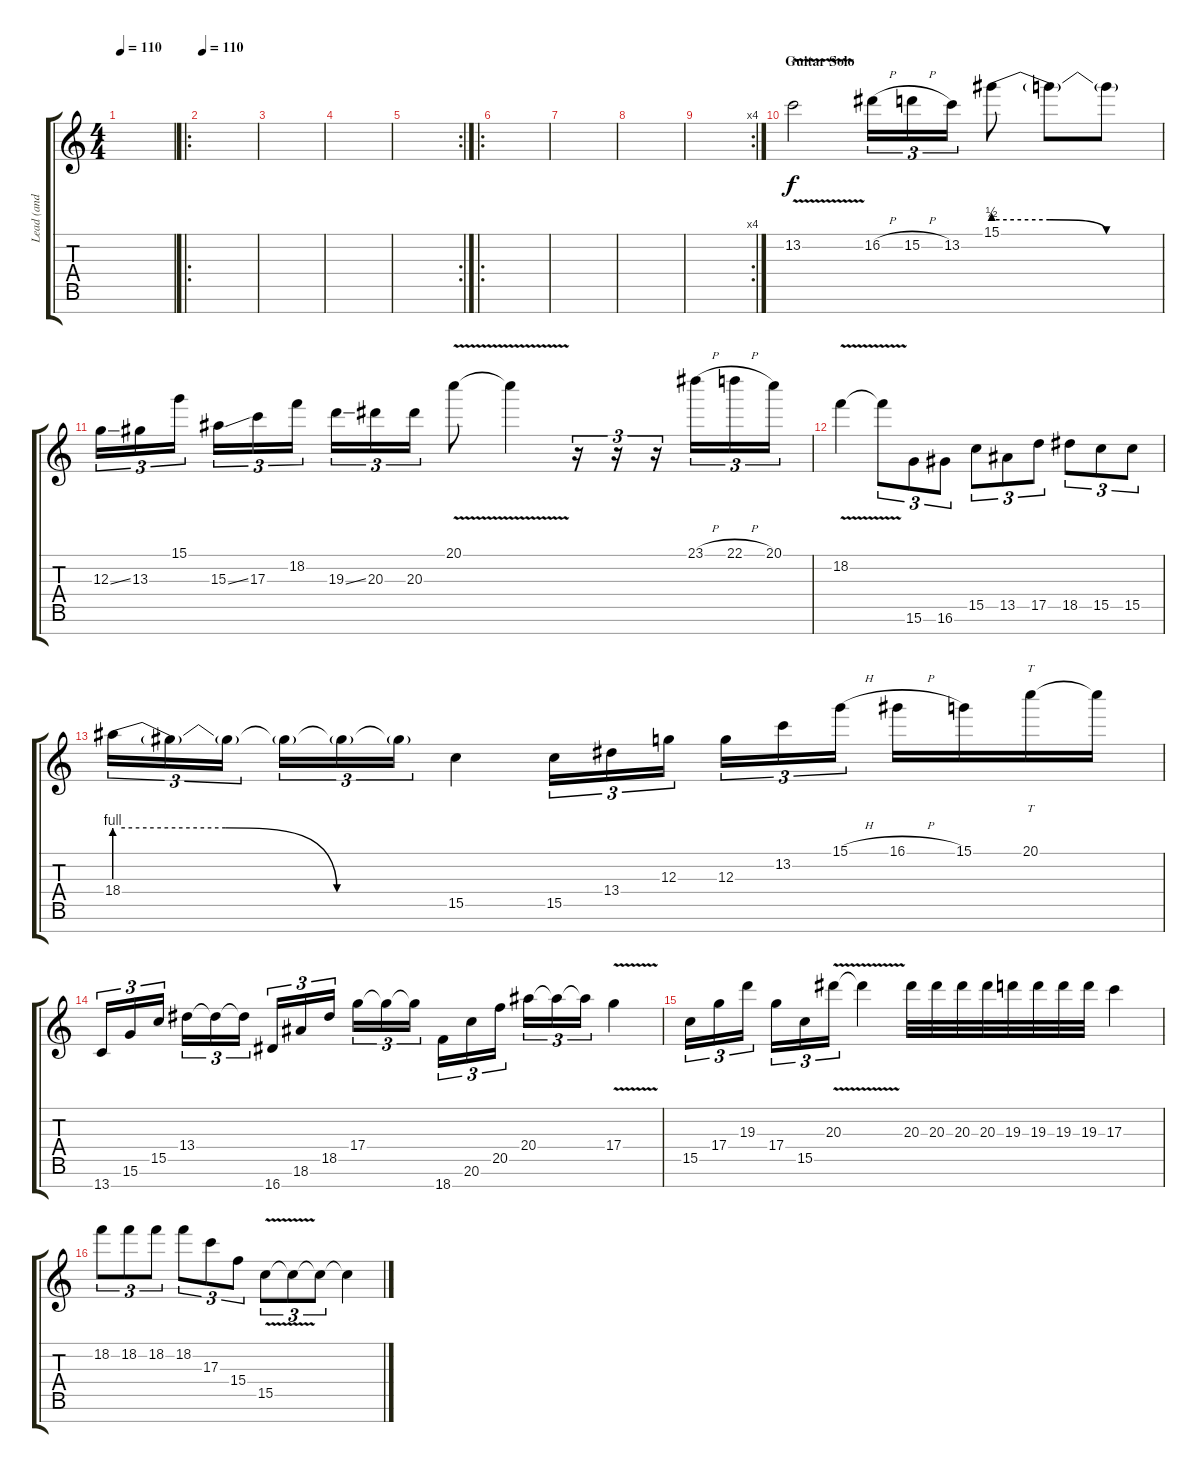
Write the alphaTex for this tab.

\track ("Lead (and some rhythm)" "Lead (and ") {instrument overdrivenguitar}
\staff {score tabs}
\tuning (E4 B3 G3 D3 A2 E2 B1) {hide}
\ts (4 4)
\tempo 110
\clef g2
\ks c
|
\ro
\tempo 110
|
|
|
\rc 2
|
\ro
|
|
|
\rc 4
|
\section ("" "Guitar Solo")
13.2{v}.2{volume 14} 16.2{h}.16{tu (3 2)} 15.2{h}.16{tu (3 2)} 13.2.16{tu (3 2)} 15.1{be (custom 0 2 20 2 40 0 60 0)}.8 15.1{t}.8 15.1{t}.8 |
12.3{ss}.16{tu (3 2)} 13.3.16{tu (3 2)} 15.1.16{tu (3 2)} 15.3{ss}.16{tu (3 2)} 17.3.16{tu (3 2)} 18.2.16{tu (3 2)} 19.3{ss}.16{tu (3 2)} 20.3.16{tu (3 2)} 20.3.16{tu (3 2)} 20.1{v}.8 20.1{t}.4 r.16{tu (3 2)} r.16{tu (3 2)} r.16{tu (3 2)} 23.1{h}.16{tu (3 2)} 22.1{h}.16{tu (3 2)} 20.1.16{tu (3 2)} |
18.2{v}.4 18.2{t}.8{tu (3 2)} 15.6.8{tu (3 2)} 16.6.8{tu (3 2)} 15.5.8{tu (3 2)} 13.5.8{tu (3 2)} 17.5.8{tu (3 2)} 18.5.8{tu (3 2)} 15.5.8{tu (3 2)} 15.5.8{tu (3 2)} |
18.4{be (custom 0 4 20 4 40 0 60 0)}.16{tu (3 2)} 18.4{t}.16{tu (3 2)} 18.4{t}.16{tu (3 2)} 18.4{t}.16{tu (3 2)} 18.4{t}.16{tu (3 2)} 18.4{t}.16{tu (3 2)} 15.5.4 15.5.16{tu (3 2)} 13.4.16{tu (3 2)} 12.3.16{tu (3 2)} 12.3.16{tu (3 2)} 13.2.16{tu (3 2)} 15.1{h}.16{tu (3 2)} 16.1{h}.16 15.1.16 20.1.16{tt} 20.1{t}.16 |
13.7.16{tu (3 2)} 15.6.16{tu (3 2)} 15.5.16{tu (3 2)} 13.4.16{tu (3 2)} 13.4{t}.16{tu (3 2)} 13.4{t}.16{tu (3 2)} 16.7.16{tu (3 2)} 18.6.16{tu (3 2)} 18.5.16{tu (3 2)} 17.4.16{tu (3 2)} 17.4{t}.16{tu (3 2)} 17.4{t}.16{tu (3 2)} 18.7.16{tu (3 2)} 20.6.16{tu (3 2)} 20.5.16{tu (3 2)} 20.4.16{tu (3 2)} 20.4{t}.16{tu (3 2)} 20.4{t}.16{tu (3 2)} 17.4{v}.4 |
15.5.16{tu (3 2)} 17.4.16{tu (3 2)} 19.3.16{tu (3 2)} 17.4.16{tu (3 2)} 15.5.16{tu (3 2)} 20.3{v}.16{tu (3 2)} 20.3{t}.4 20.3.32 20.3.32 20.3.32 20.3.32 19.3.32 19.3.32 19.3.32 19.3.32 17.3.4 |
18.2.8{tu (3 2)} 18.2.8{tu (3 2)} 18.2.8{tu (3 2)} 18.2.8{tu (3 2)} 17.3.8{tu (3 2)} 15.4.8{tu (3 2)} 15.5{v}.8{tu (3 2)} 15.5{t}.8{tu (3 2)} 15.5{t}.8{tu (3 2)} 15.5{t}.4
